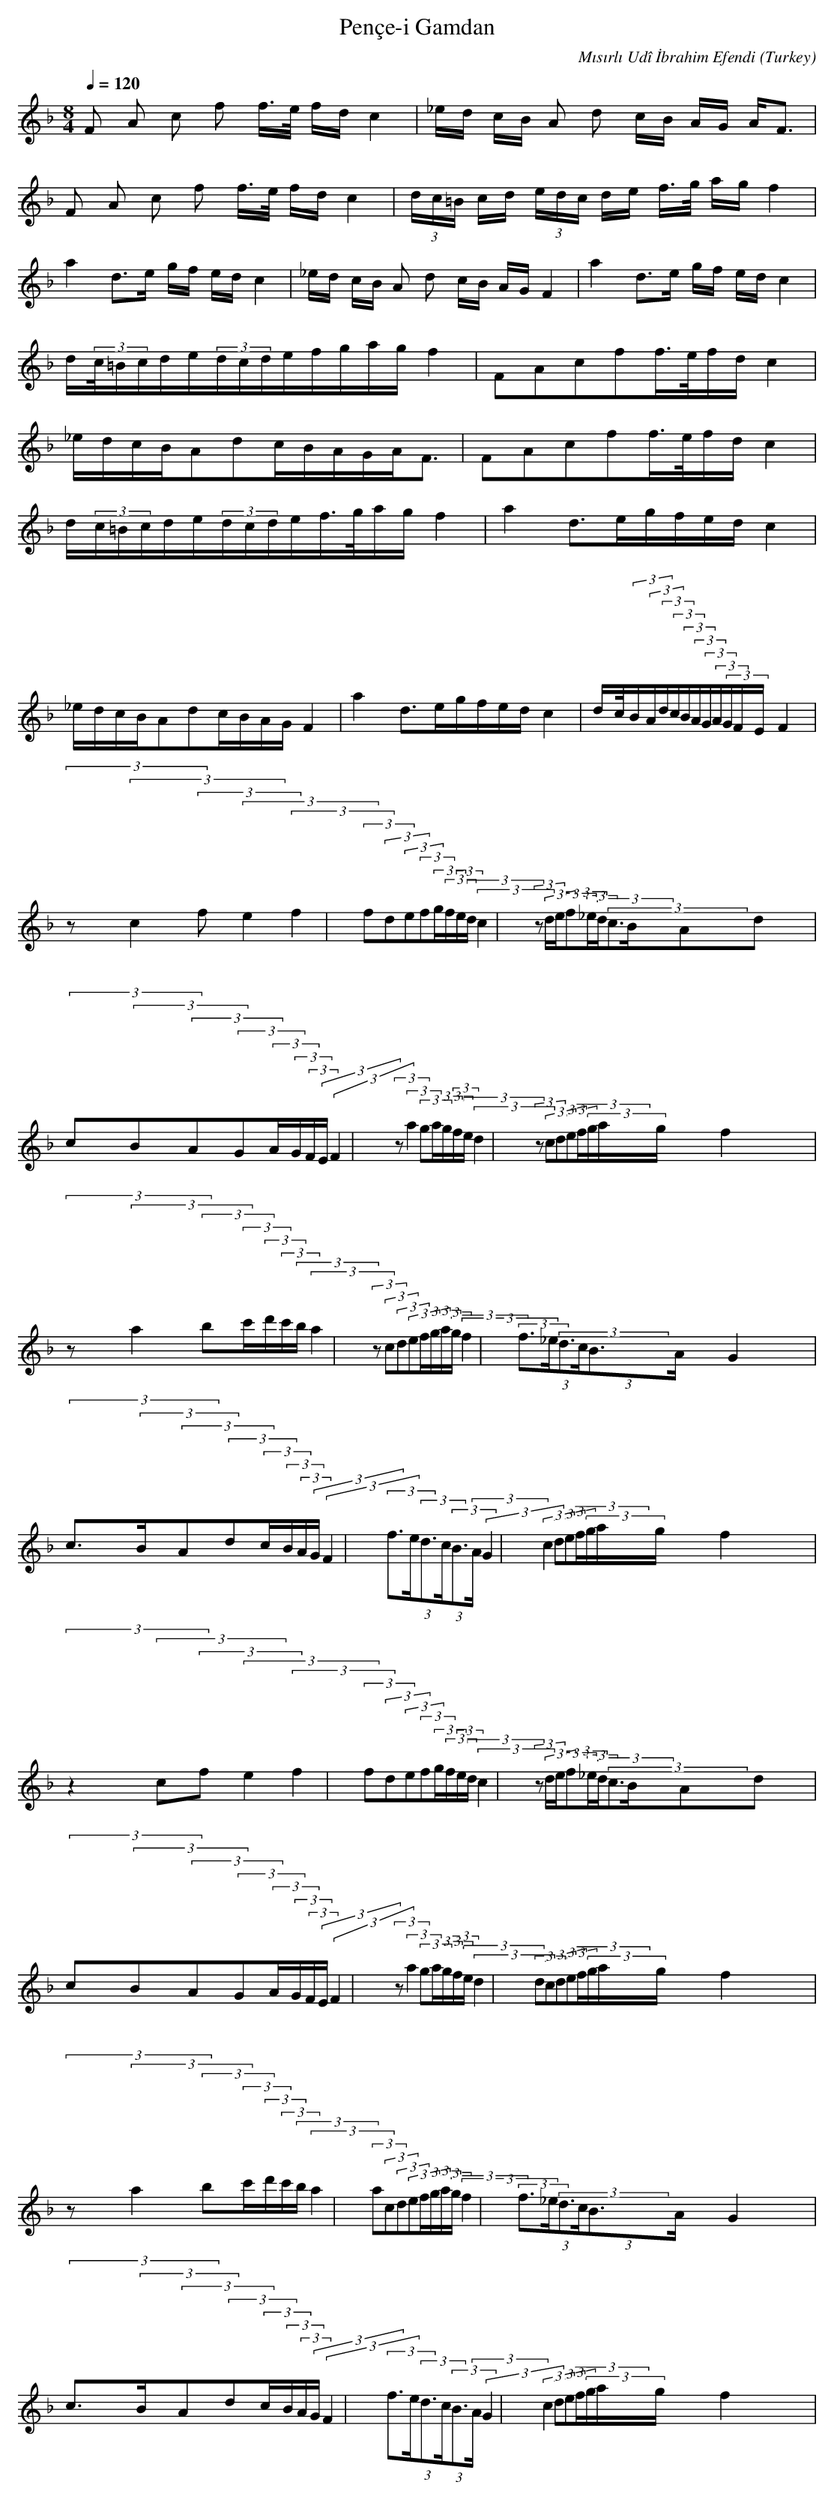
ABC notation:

X:1
T: Pençe-i Gamdan
C: Mısırlı Udî İbrahim Efendi
O: Turkey
M: 8/4
L: 1/16
K: C _B
Q: 1/4=120
F2 A2 c2 f2 f3/2e/ fd c4  | _ed cB A2 d2 cB AG AF3  |
w:   |   |
F2 A2 c2 f2 f3/2e/ fd c4  | (3dc=B cd (3edc de f3/2g/ ag f4  |
w:   |   |
a4 d3e gf ed c4  | _ed cB A2 d2 cB AG F4  | \
w:   |   |
a4 d3e gf ed c4  |
w:   |
d(3c/=Bcde(3dcdefgagf4 | F2A2c2f2f3/2e/fdc4 |
w:   |   |
_edcBA2d2cBAGAF3 | F2A2c2f2f3/2e/fdc4 |
w:   |   |
d(3c=Bcde(3dcdef3/2g/agf4 | a4d3egfedc4 |
w:   |   |
_edcBA2d2cBAGF4 | a4d3egfedc4 | dc/(3B(3A(3d(3c(3B(3A(3G(3A(3G(3F(3E(3F4 |
w:   |   |   |
(3z2(3c4(3f2(3e4(3f4 | (3f2(3d2(3e2(3f2(3g(3f(3e(3d(3c4 | \
w:   |   |
(3z2(3d(3e(3f2(3_e(3d(3c3(3B(3A2(3d2 |
w:   |
(3c2(3B2(3A2(3G2(3A(3G(3F(3E(3F4 | \
w:   |
(3z2(3a4(3g2(3a(3g(3f(3e(3d4 | (3z2(3c2(3d2(3e2(3f(3g(3a(3g(3f4 |
w:   |   |
(3z2(3a4(3b2(3c'(3d'(3c'(3b(3a4 | \
w:   |
(3z2(3c2(3d2(3e2(3f(3g(3a(3g(3f4 | \
w:   |
(3f3(3_e(3d3(3c(3B3(3A(3G4 |
w:   |
(3c3(3B(3A2(3d2(3c(3B(3A(3G(3F4 | \
w:   |
(3f3(3e(3d3(3c(3B3(3A(3G4 | (3c4(3d2(3e2(3f(3g(3a(3g(3f4 |
w:   |   |
(3z4(3c2(3f2(3e4(3f4 | (3f2(3d2(3e2(3f2(3g(3f(3e(3d(3c4 | \
w:   |   |
(3z2(3d(3e(3f2(3_e(3d(3c3(3B(3A2(3d2 |
w:   |
(3c2(3B2(3A2(3G2(3A(3G(3F(3E(3F4 | \
w:   |
(3z2(3a4(3g2(3a(3g(3f(3e(3d4 | (3d2(3c2(3d2(3e2(3f(3g(3a(3g(3f4 |
w:   |   |
(3z2(3a4(3b2(3c'(3d'(3c'(3b(3a4 | \
w:   |
(3a2(3c2(3d2(3e2(3f(3g(3a(3g(3f4 | \
w:   |
(3f3(3_e(3d3(3c(3B3(3A(3G4 |
w:   |
(3c3(3B(3A2(3d2(3c(3B(3A(3G(3F4 | \
w:   |
(3f3(3e(3d3(3c(3B3(3A(3G4 | (3c4(3d2(3e2(3f(3g(3a(3g(3f4 |
w:   |   |
|
